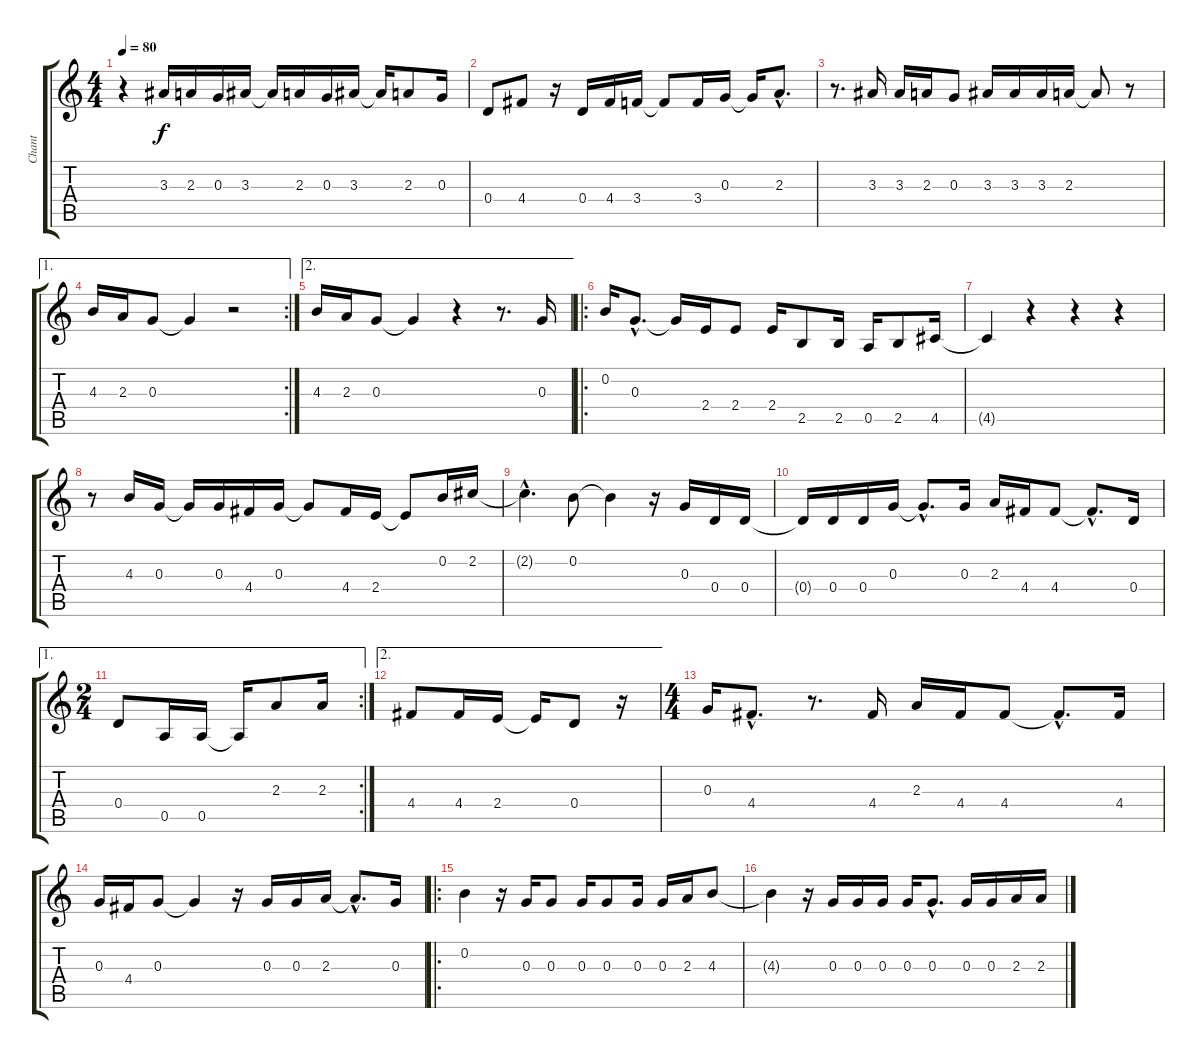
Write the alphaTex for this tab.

\track ("Chant" "Chant") {instrument electricguitarjazz}
\staff {score tabs}
\tuning (E4 B3 G3 D3 A2 E2) {hide}
\ts (4 4)
\tempo 80
\clef g2
\ks c
r.4{dy f} 3.3.16 2.3.16 0.3.16 3.3.16 3.3{t}.16 2.3.16 0.3.16 3.3.16 3.3{t}.16 2.3.8 0.3.16 |
0.4.8 4.4.8 r.16 0.4.16 4.4.16 3.4.16 3.4{t}.8 3.4.16 0.3.16 0.3{t}.16 2.3{hac}.8{d} |
r.8{d} 3.3.16 3.3.16 2.3.16 0.3.8 3.3.16 3.3.16 3.3.16 2.3.16 2.3{t}.8 r.8 |
\ae 1
\rc 2
4.3.16 2.3.16 0.3.8 0.3{t}.4 r.2 |
\ae 2
4.3.16 2.3.16 0.3.8 0.3{t}.4 r.4 r.8{d} 0.3.16 |
\ro
0.2.16 0.3{hac}.8{d} 0.3{t}.16 2.4.16 2.4.8 2.4.16 2.5.8 2.5.16 0.5.16 2.5.8 4.5.16 |
4.5{t}.4 r.4 r.4 r.4 |
r.8 4.3.16 0.3.16 0.3{t}.16 0.3.16 4.4.16 0.3.16 0.3{t}.8 4.4.16 2.4.16 2.4{t}.8 0.2.16 2.2.16 |
2.2{hac t}.4{d} 0.2.8 0.2{t}.4 r.16 0.3.16 0.4.16 0.4.16 |
0.4{t}.16 0.4.16 0.4.16 0.3.16 0.3{hac t}.8{d} 0.3.16 2.3.16 4.4.16 4.4.8 4.4{hac t}.8{d} 0.4.16 |
\ae 1
\rc 2
\ts (2 4)
0.4.8 0.5.16 0.5.16 0.5{t}.16 2.3.8 2.3.16 |
\ae 2
4.4.8 4.4.16 2.4.16 2.4{t}.16 0.4.8 r.16 |
\ts (4 4)
0.3.16 4.4{hac}.8{d} r.8{d} 4.4.16 2.3.16 4.4.16 4.4.8 4.4{hac t}.8{d} 4.4.16 |
0.3.16 4.4.16 0.3.8 0.3{t}.4 r.16 0.3.16 0.3.16 2.3.16 2.3{hac t}.8{d} 0.3.16 |
\ro
0.2.4 r.16 0.3.16 0.3.8 0.3.16 0.3.8 0.3.16 0.3.16 2.3.16 4.3.8 |
4.3{t}.4 r.16 0.3.16 0.3.16 0.3.16 0.3.16 0.3{hac}.8{d} 0.3.16 0.3.16 2.3.16 2.3.16
